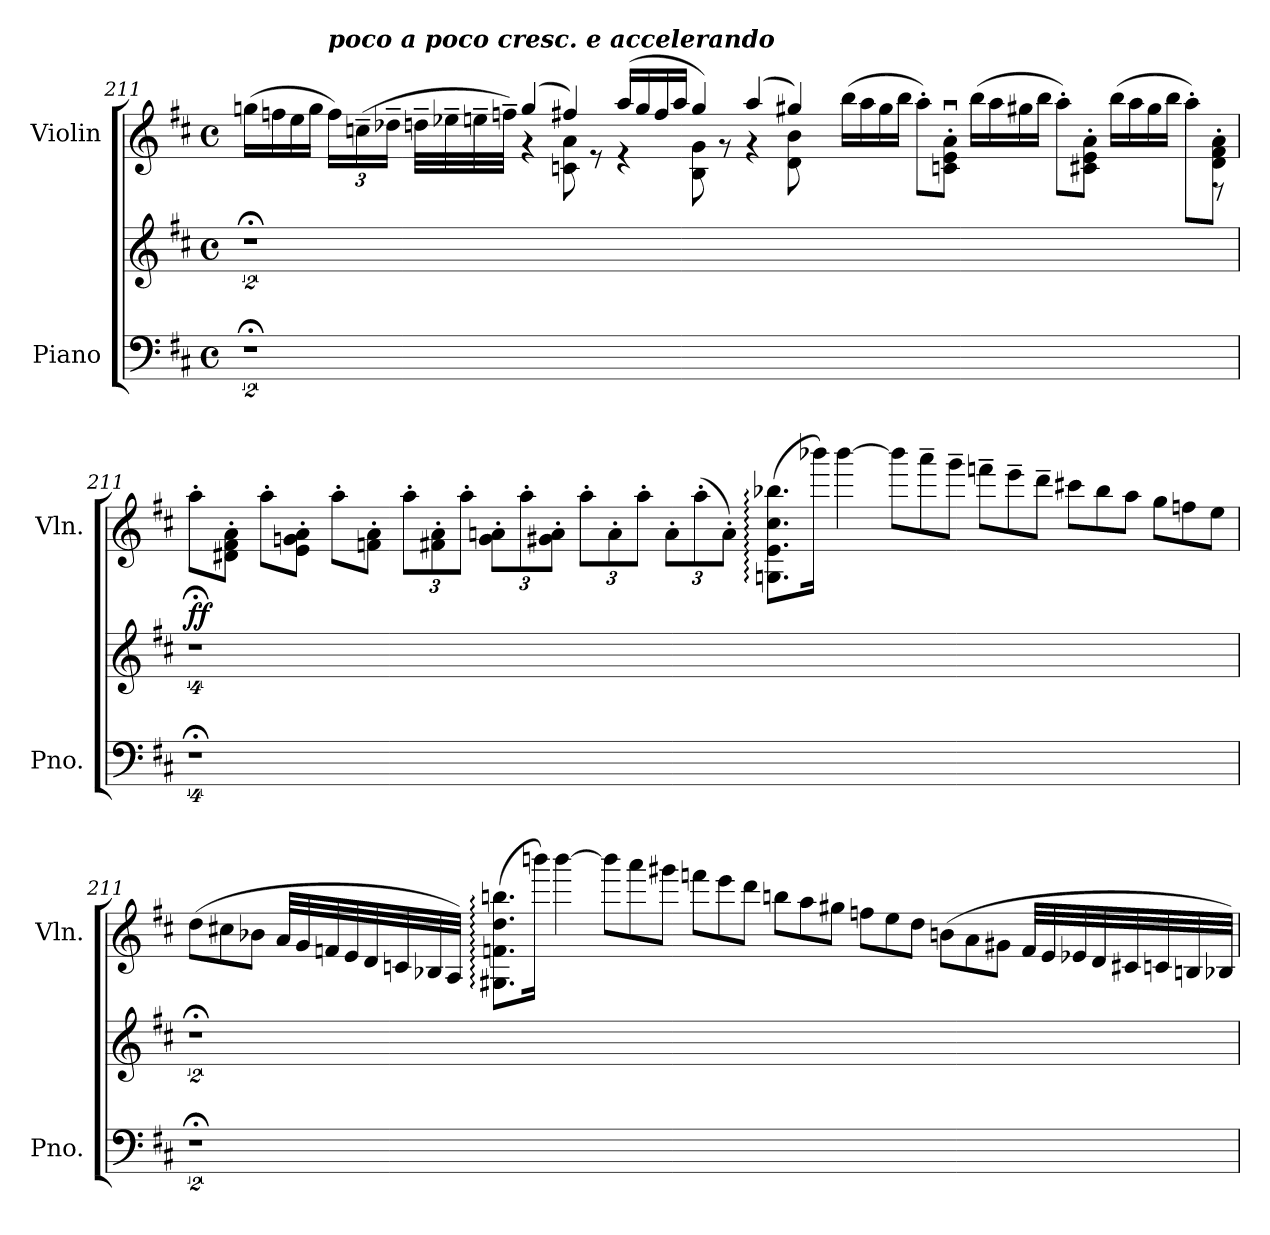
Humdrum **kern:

**kern	**kern	**dynam	**kern
*part2	*part2	*part2	*part1
*staff3	*staff2	*staff2/3	*staff1
*I"Piano	*	*	*I"Violin
*I'Pno.	*	*	*I'Vln.
!!LO:PB:g=z
*clefF4	*clefG2	*	*clefG2
*k[f#c#]	*k[f#c#]	*	*k[f#c#]
*M4/4	*M4/4	*	*M4/4
*met(c)	*met(c)	*	*met(c)
=211X9	=211X9	=211X9	=211X9
*	*	*	*^
2%7r;<	2%7r;<	.	(>16ggn\LL	2ryy
.	.	.	16ffn\	.
.	.	.	16ee\	.
.	.	.	16gg\JJ	.
*	*	*	*Xbrackettup	*
!	!	!	!LO:TX:a:Bi:t=poco a poco cresc. e accelerando	!
.	.	.	24ff\LL)	.
.	.	.	(>24ccn~\	.
.	.	.	24dd-X~\JJ	.
.	.	.	32ddn~\LLL	.
.	.	.	32ee-X~\	.
.	.	.	32een~\	.
.	.	.	32ffn~\JJJ)	.
.	.	.	(4gg/	4r
.	.	.	4ff#X/)	8cn\ 8a\
.	.	.	.	8r
.	.	.	(16aa/LL	4r
.	.	.	16gg/	.
.	.	.	16ff#/	.
.	.	.	16aa/JJ	.
.	.	.	4gg/)	8B\ 8g\
.	.	.	.	8r
.	.	.	(>4aa/	4r
.	.	.	4gg#X/)	8d\ 8b\
.	.	.	.	1.ryy
*	*	*	*MM80	*
.	.	.	(>16bb\LL	.
.	.	.	16aa\	.
.	.	.	16gg#\	.
.	.	.	16bb\JJ	.
.	.	.	8aa'\L)	.
.	.	.	8cn\u' 8e\u' 8a\u'J	.
.	.	.	(>16bb\LL	.
.	.	.	16aa\	.
.	.	.	16gg#X\	.
.	.	.	16bb\JJ	.
.	.	.	8aa'\L)	.
.	.	.	8c#X\' 8e\' 8a\'J	.
.	.	.	(>16bb\LL	.
.	.	.	16aa\	.
.	.	.	16gg#\	.
.	.	.	16bb\JJ	.
.	.	.	8aa'\L)	.
.	.	.	8d\' 8f#\' 8a\'J	8r
!!LO:LB:g=z	!!
=211X10	=211X10	=211X10	=211X10	=211X10
!	!	!LO:DY:a	!	!
4%13r;<	4%13r;<	ff	8aa'\L	0ryy
.	.	.	8d#X\' 8f#\' 8a\'J	.
*	*	*	*MM90	*
.	.	.	8aa'\L	.
.	.	.	8e\' 8gn\' 8a\'J	.
*	*	*	*MM100	*
.	.	.	8aa'\L	.
.	.	.	8fn\' 8a\'J	.
*	*	*	*MM110	*
.	.	.	12aa'\L	.
.	.	.	12f#X\' 12a\'	.
.	.	.	12aa'\J	.
*	*	*	*MM120	*
.	.	.	12g\' 12an\'L	.
.	.	.	12aa'\	.
.	.	.	12g#X\' 12a\'J	.
.	.	.	12aa'\L	.
.	.	.	12a'\	.
.	.	.	12aa'\J	.
.	.	.	12a'\L	.
.	.	.	(12aa'\	.
.	.	.	12a'\J)	.
*	*	*	*MM40	*
.	.	.	(8.Gn\: 8.e\: 8.cc#\: 8.bb-X\:L	.
*	*	*	*MM80	*
.	.	.	16bbb-X\Jk)	.
*	*	*	*MM80	*
.	.	.	[4bbb-\	1ryy
*	*	*	*Xtuplet	*
.	.	.	12bbb-\L]	.
.	.	.	12aaa~\	.
.	.	.	12ggg~\J	.
.	.	.	12fffn~\L	.
.	.	.	12eee~\	.
.	.	.	12ddd~\J	.
*	*	*	*MM100	*
.	.	.	12ccc#X\L	.
.	.	.	12bb-\	.
.	.	.	12aa\J	.
*	*	*	*MM120	*
.	.	.	12gg\L	4ryy
.	.	.	12ffn\	.
.	.	.	12ee\J	.
*	*	*	*v	*v
!!LO:LB:g=z
=211X11	=211X11	=211X11	=211X11
*	*	*	*MM130
2%5r;<	2%5r;<	.	(12dd\L
.	.	.	12cc#X\
.	.	.	12b-X\J
*	*	*	*MM80
.	.	.	32a/LLL
.	.	.	32g/
.	.	.	32fn/
.	.	.	32e/
.	.	.	32d/
.	.	.	32cn/
.	.	.	32B-X/
.	.	.	32A/JJJ)
*	*	*	*MM40
.	.	.	(8.G#X\: 8.fn\: 8.dd\: 8.bbn\:L
.	.	.	16bbbn\Jk)
*	*	*	*MM80
.	.	.	[4bbb\
.	.	.	12bbb\L]
.	.	.	12aaa\
.	.	.	12ggg#X\J
.	.	.	12fffn\L
.	.	.	12eee\
.	.	.	12ddd\J
*	*	*	*MM100
.	.	.	12bbn\L
.	.	.	12aa\
.	.	.	12gg#X\J
*	*	*	*MM110
.	.	.	12ffn\L
.	.	.	12ee\
.	.	.	12dd\J
*	*	*	*MM130
.	.	.	(12bn\L
.	.	.	12a\
.	.	.	12g#X\J
*	*	*	*MM80
.	.	.	32f/LLL
.	.	.	32e/
.	.	.	32e-X/
.	.	.	32d/
.	.	.	32c#X/
.	.	.	32cn/
.	.	.	32Bn/
.	.	.	32B-X/JJJ)
=	=	=	=
*-	*-	*-	*-
